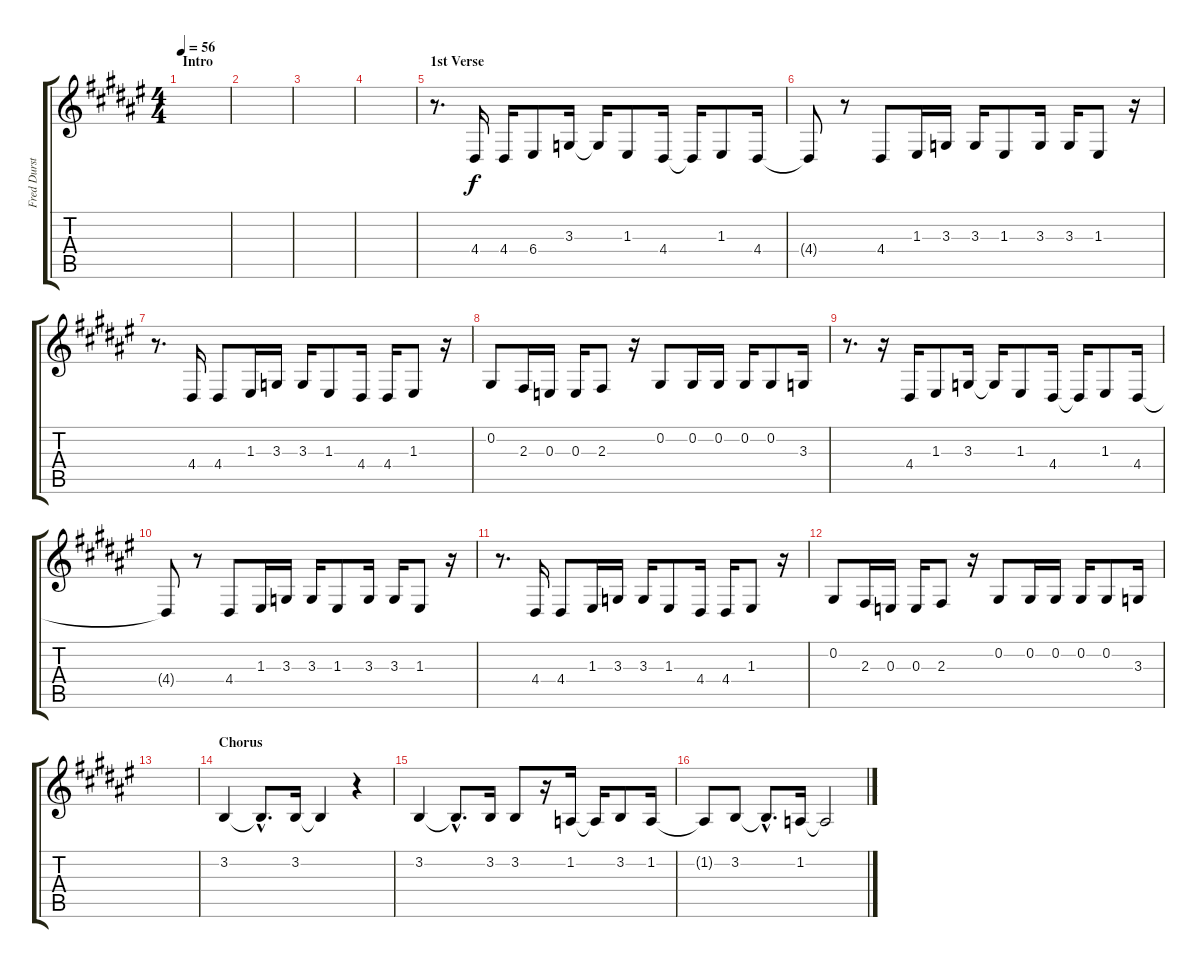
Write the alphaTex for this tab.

\track ("Fred Durst" "Fred Durst") {instrument tenorsax}
\staff {score tabs}
\tuning (Db4 Ab3 E3 B2 Gb2 Db2) {hide}
\ts (4 4)
\section ("" "Intro")
\tempo 56
\clef g2
\ks f#
|
|
|
|
\section ("" "1st Verse")
r.8{d} 4.4.16 4.4.16 6.4.8 3.3.16 3.3{t}.16 1.3.8 4.4.16 4.4{t}.16 1.3.8 4.4.16 |
4.4{t}.8 r.8 4.4.8 1.3.16 3.3.16 3.3.16 1.3.8 3.3.16 3.3.16 1.3.8 r.16 |
r.8{d} 4.4.16 4.4.8 1.3.16 3.3.16 3.3.16 1.3.8 4.4.16 4.4.16 1.3.8 r.16 |
0.2.8 2.3.16 0.3.16 0.3.16 2.3.8 r.16 0.2.8 0.2.16 0.2.16 0.2.16 0.2.8 3.3.16 |
r.8{d} r.16 4.4.16 1.3.8 3.3.16 3.3{t}.16 1.3.8 4.4.16 4.4{t}.16 1.3.8 4.4.16 |
4.4{t}.8 r.8 4.4.8 1.3.16 3.3.16 3.3.16 1.3.8 3.3.16 3.3.16 1.3.8 r.16 |
r.8{d} 4.4.16 4.4.8 1.3.16 3.3.16 3.3.16 1.3.8 4.4.16 4.4.16 1.3.8 r.16 |
0.2.8 2.3.16 0.3.16 0.3.16 2.3.8 r.16 0.2.8 0.2.16 0.2.16 0.2.16 0.2.8 3.3.16 |
|
\section ("" "Chorus")
3.2.4 3.2{hac t}.8{d} 3.2.16 3.2{t}.4 r.4 |
3.2.4 3.2{hac t}.8{d} 3.2.16 3.2.8 r.16 1.2.16 1.2{t}.16 3.2.8 1.2.16 |
1.2{t}.8 3.2.8 3.2{hac t}.8{d} 1.2.16 1.2{t}.2
